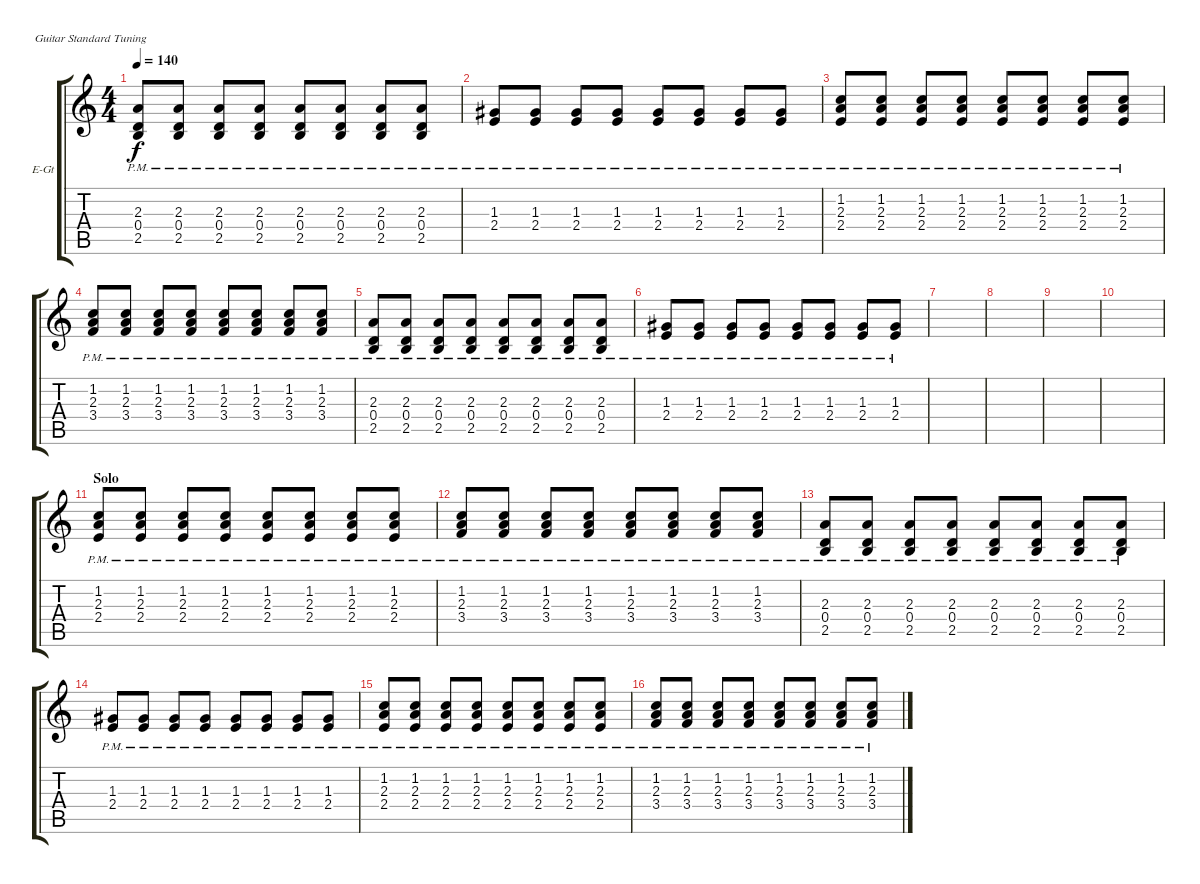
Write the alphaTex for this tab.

\defaultSystemsLayout 4
\bracketExtendMode groupsimilarinstruments
\firstSystemTrackNameOrientation horizontal
\otherSystemsTrackNameOrientation horizontal
\track ("Electric Guitar" "E-Gt") {instrument distortionguitar}
\staff {score tabs}
\tuning (E4 B3 G3 D3 A2 E2)
\ts (4 4)
\tempo 140
\clef g2
\ks c
(2.5{pm} 0.4{pm} 2.3{pm}).8{dy f} (2.5{pm} 0.4{pm} 2.3{pm}).8 (2.5{pm} 0.4{pm} 2.3{pm}).8 (2.5{pm} 0.4{pm} 2.3{pm}).8 (2.5{pm} 0.4{pm} 2.3{pm}).8 (2.5{pm} 0.4{pm} 2.3{pm}).8 (2.5{pm} 0.4{pm} 2.3{pm}).8 (2.5{pm} 0.4{pm} 2.3{pm}).8 |
(2.4{pm} 1.3{pm}).8 (2.4{pm} 1.3{pm}).8 (2.4{pm} 1.3{pm}).8 (2.4{pm} 1.3{pm}).8 (2.4{pm} 1.3{pm}).8 (2.4{pm} 1.3{pm}).8 (2.4{pm} 1.3{pm}).8 (2.4{pm} 1.3{pm}).8 |
(2.4{pm} 2.3{pm} 1.2{pm}).8 (2.4{pm} 2.3{pm} 1.2{pm}).8 (2.4{pm} 2.3{pm} 1.2{pm}).8 (2.4{pm} 2.3{pm} 1.2{pm}).8 (2.4{pm} 2.3{pm} 1.2{pm}).8 (2.4{pm} 2.3{pm} 1.2{pm}).8 (2.4{pm} 2.3{pm} 1.2{pm}).8 (2.4{pm} 2.3{pm} 1.2{pm}).8 |
(1.2{pm} 2.3{pm} 3.4{pm}).8 (1.2{pm} 2.3{pm} 3.4{pm}).8 (1.2{pm} 2.3{pm} 3.4{pm}).8 (1.2{pm} 2.3{pm} 3.4{pm}).8 (1.2{pm} 2.3{pm} 3.4{pm}).8 (1.2{pm} 2.3{pm} 3.4{pm}).8 (1.2{pm} 2.3{pm} 3.4{pm}).8 (1.2{pm} 2.3{pm} 3.4{pm}).8 |
(2.5{pm} 0.4{pm} 2.3{pm}).8 (2.5{pm} 0.4{pm} 2.3{pm}).8 (2.5{pm} 0.4{pm} 2.3{pm}).8 (2.5{pm} 0.4{pm} 2.3{pm}).8 (2.5{pm} 0.4{pm} 2.3{pm}).8 (2.5{pm} 0.4{pm} 2.3{pm}).8 (2.5{pm} 0.4{pm} 2.3{pm}).8 (2.5{pm} 0.4{pm} 2.3{pm}).8 |
(2.4{pm} 1.3{pm}).8 (2.4{pm} 1.3{pm}).8 (2.4{pm} 1.3{pm}).8 (2.4{pm} 1.3{pm}).8 (2.4{pm} 1.3{pm}).8 (2.4{pm} 1.3{pm}).8 (2.4{pm} 1.3{pm}).8 (2.4{pm} 1.3{pm}).8 |
|
|
|
|
\section ("" "Solo")
(2.4{pm} 2.3{pm} 1.2{pm}).8 (2.4{pm} 2.3{pm} 1.2{pm}).8 (2.4{pm} 2.3{pm} 1.2{pm}).8 (2.4{pm} 2.3{pm} 1.2{pm}).8 (2.4{pm} 2.3{pm} 1.2{pm}).8 (2.4{pm} 2.3{pm} 1.2{pm}).8 (2.4{pm} 2.3{pm} 1.2{pm}).8 (2.4{pm} 2.3{pm} 1.2{pm}).8 |
(1.2{pm} 2.3{pm} 3.4{pm}).8 (1.2{pm} 2.3{pm} 3.4{pm}).8 (1.2{pm} 2.3{pm} 3.4{pm}).8 (1.2{pm} 2.3{pm} 3.4{pm}).8 (1.2{pm} 2.3{pm} 3.4{pm}).8 (1.2{pm} 2.3{pm} 3.4{pm}).8 (1.2{pm} 2.3{pm} 3.4{pm}).8 (1.2{pm} 2.3{pm} 3.4{pm}).8 |
(2.5{pm} 0.4{pm} 2.3{pm}).8 (2.5{pm} 0.4{pm} 2.3{pm}).8 (2.5{pm} 0.4{pm} 2.3{pm}).8 (2.5{pm} 0.4{pm} 2.3{pm}).8 (2.5{pm} 0.4{pm} 2.3{pm}).8 (2.5{pm} 0.4{pm} 2.3{pm}).8 (2.5{pm} 0.4{pm} 2.3{pm}).8 (2.5{pm} 0.4{pm} 2.3{pm}).8 |
(2.4{pm} 1.3{pm}).8 (2.4{pm} 1.3{pm}).8 (2.4{pm} 1.3{pm}).8 (2.4{pm} 1.3{pm}).8 (2.4{pm} 1.3{pm}).8 (2.4{pm} 1.3{pm}).8 (2.4{pm} 1.3{pm}).8 (2.4{pm} 1.3{pm}).8 |
(2.4{pm} 2.3{pm} 1.2{pm}).8 (2.4{pm} 2.3{pm} 1.2{pm}).8 (2.4{pm} 2.3{pm} 1.2{pm}).8 (2.4{pm} 2.3{pm} 1.2{pm}).8 (2.4{pm} 2.3{pm} 1.2{pm}).8 (2.4{pm} 2.3{pm} 1.2{pm}).8 (2.4{pm} 2.3{pm} 1.2{pm}).8 (2.4{pm} 2.3{pm} 1.2{pm}).8 |
(1.2{pm} 2.3{pm} 3.4{pm}).8 (1.2{pm} 2.3{pm} 3.4{pm}).8 (1.2{pm} 2.3{pm} 3.4{pm}).8 (1.2{pm} 2.3{pm} 3.4{pm}).8 (1.2{pm} 2.3{pm} 3.4{pm}).8 (1.2{pm} 2.3{pm} 3.4{pm}).8 (1.2{pm} 2.3{pm} 3.4{pm}).8 (1.2{pm} 2.3{pm} 3.4{pm}).8
